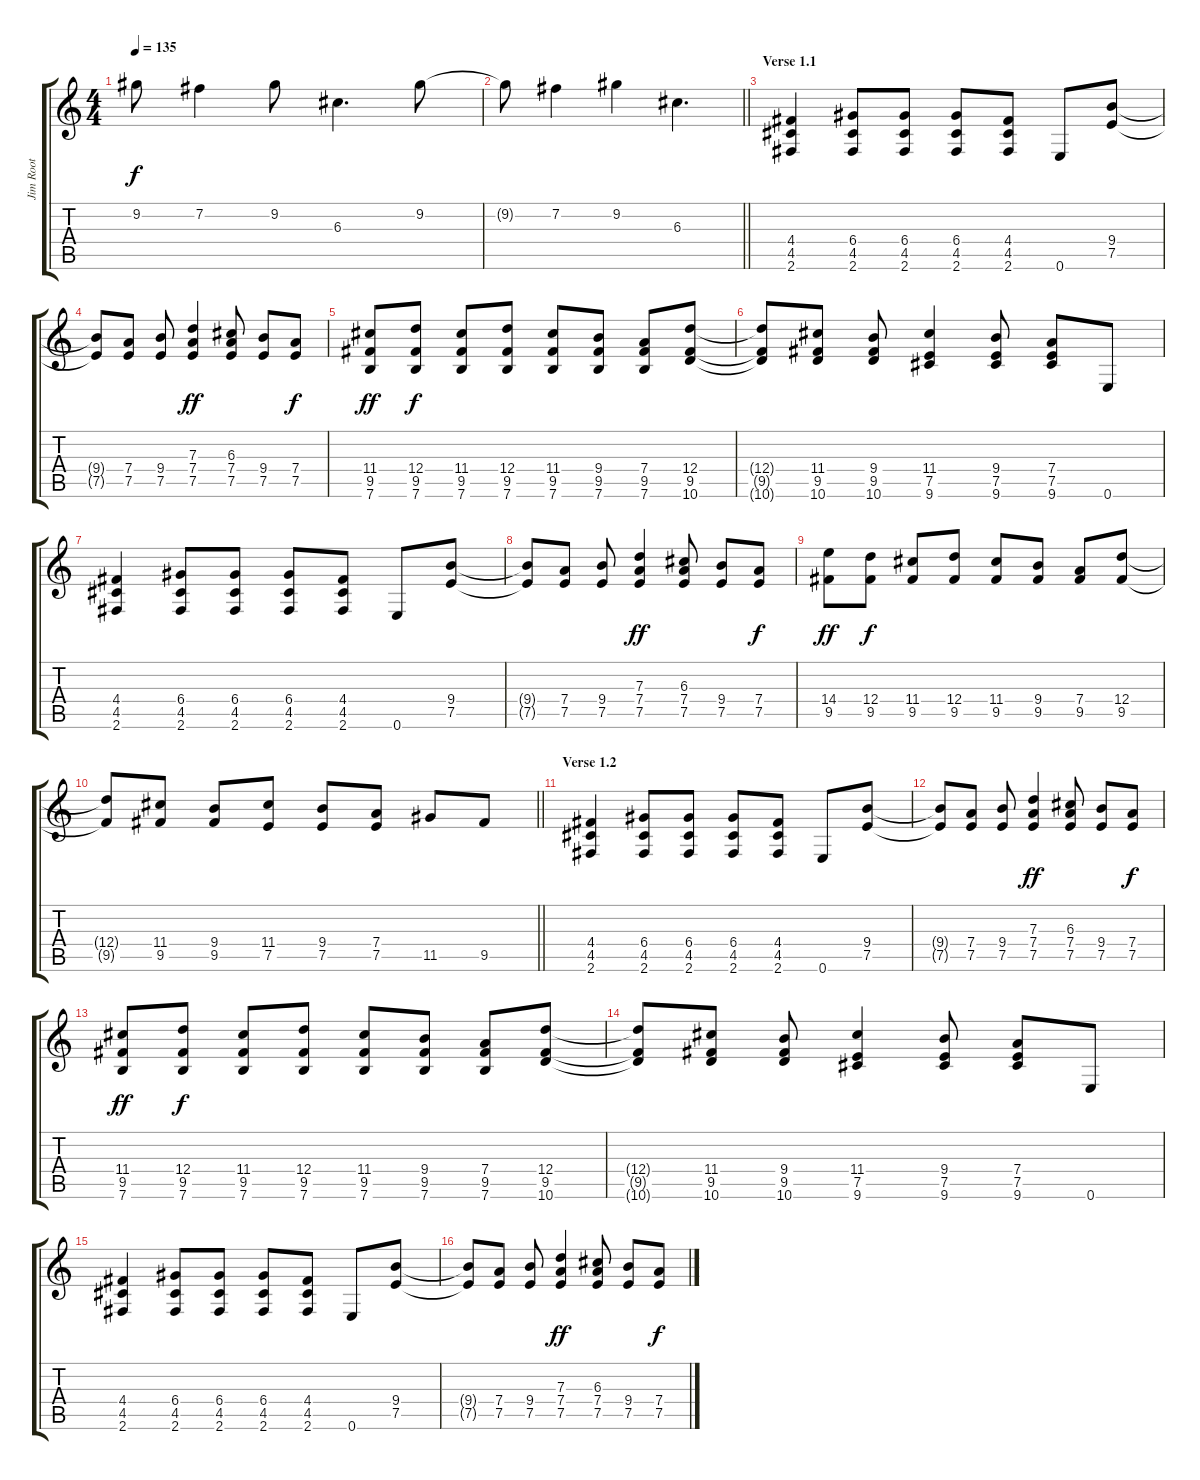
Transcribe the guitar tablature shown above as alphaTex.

\track ("Jim Root" "Jim Root") {instrument distortionguitar}
\staff {score tabs}
\tuning (E4 B3 G3 D3 A2 E2) {hide}
\ts (4 4)
\tempo 135
\clef g2
\ks c
9.2.8{dy f} 7.2.4 9.2.8 6.3.4{d} 9.2.8 |
\barLineRight lightlight
9.2{t}.8 7.2.4 9.2.4 6.3.4{d} |
\section ("" "Verse 1.1")
(4.4 4.5 2.6).4 (6.4 4.5 2.6).8 (6.4 4.5 2.6).8 (6.4 4.5 2.6).8 (4.4 4.5 2.6).8 0.6.8 (9.4 7.5).8 |
(9.4{t} 7.5{t}).8 (7.4 7.5).8 (9.4 7.5).8 (7.3 7.4 7.5).4{dy ff} (6.3 7.4 7.5).8 (9.4 7.5).8 (7.4 7.5).8{dy f} |
(11.4 9.5 7.6).8{dy ff} (12.4 9.5 7.6).8{dy f} (11.4 9.5 7.6).8 (12.4 9.5 7.6).8 (11.4 9.5 7.6).8 (9.4 9.5 7.6).8 (7.4 9.5 7.6).8 (12.4 9.5 10.6).8 |
(12.4{t} 9.5{t} 10.6{t}).8 (11.4 9.5 10.6).8 (9.4 9.5 10.6).8 (11.4 7.5 9.6).4 (9.4 7.5 9.6).8 (7.4 7.5 9.6).8 0.6.8 |
(4.4 4.5 2.6).4 (6.4 4.5 2.6).8 (6.4 4.5 2.6).8 (6.4 4.5 2.6).8 (4.4 4.5 2.6).8 0.6.8 (9.4 7.5).8 |
(9.4{t} 7.5{t}).8 (7.4 7.5).8 (9.4 7.5).8 (7.3 7.4 7.5).4{dy ff} (6.3 7.4 7.5).8 (9.4 7.5).8 (7.4 7.5).8{dy f} |
(14.4 9.5).8{dy ff} (12.4 9.5).8{dy f} (11.4 9.5).8 (12.4 9.5).8 (11.4 9.5).8 (9.4 9.5).8 (7.4 9.5).8 (12.4 9.5).8 |
\barLineRight lightlight
(12.4{t} 9.5{t}).8 (11.4 9.5).8 (9.4 9.5).8 (11.4 7.5).8 (9.4 7.5).8 (7.4 7.5).8 11.5.8 9.5.8 |
\section ("" "Verse 1.2")
(4.4 4.5 2.6).4 (6.4 4.5 2.6).8 (6.4 4.5 2.6).8 (6.4 4.5 2.6).8 (4.4 4.5 2.6).8 0.6.8 (9.4 7.5).8 |
(9.4{t} 7.5{t}).8 (7.4 7.5).8 (9.4 7.5).8 (7.3 7.4 7.5).4{dy ff} (6.3 7.4 7.5).8 (9.4 7.5).8 (7.4 7.5).8{dy f} |
(11.4 9.5 7.6).8{dy ff} (12.4 9.5 7.6).8{dy f} (11.4 9.5 7.6).8 (12.4 9.5 7.6).8 (11.4 9.5 7.6).8 (9.4 9.5 7.6).8 (7.4 9.5 7.6).8 (12.4 9.5 10.6).8 |
(12.4{t} 9.5{t} 10.6{t}).8 (11.4 9.5 10.6).8 (9.4 9.5 10.6).8 (11.4 7.5 9.6).4 (9.4 7.5 9.6).8 (7.4 7.5 9.6).8 0.6.8 |
(4.4 4.5 2.6).4 (6.4 4.5 2.6).8 (6.4 4.5 2.6).8 (6.4 4.5 2.6).8 (4.4 4.5 2.6).8 0.6.8 (9.4 7.5).8 |
(9.4{t} 7.5{t}).8 (7.4 7.5).8 (9.4 7.5).8 (7.3 7.4 7.5).4{dy ff} (6.3 7.4 7.5).8 (9.4 7.5).8 (7.4 7.5).8{dy f}
